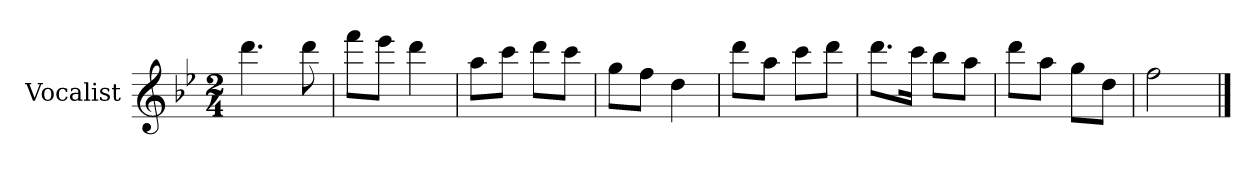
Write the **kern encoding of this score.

**kern
*part1
*staff1
*I"Vocalist
*k[b-e-]
*B-:
*M2/4
=
4.ddd
8ddd
=1
8fffL
8eee-J
4ddd
=2
8aaL
8cccJ
8dddL
8cccJ
=3
8ggL
8ffJ
4dd
=4
8dddL
8aaJ
8cccL
8dddJ
=5
8.dddL
16cccJk
8bb-L
8aaJ
=6
8dddL
8aaJ
8ggL
8ddJ
=7
2ff
==
*-
